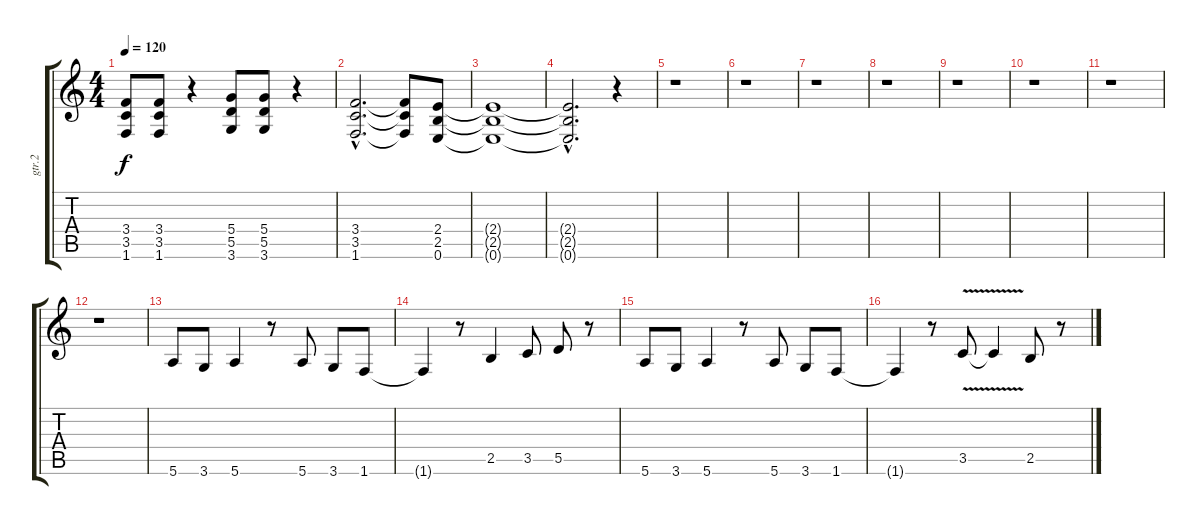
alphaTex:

\track ("gtr.2" "gtr.2") {instrument distortionguitar}
\staff {score tabs}
\tuning (E4 B3 G3 D3 A2 E2) {hide}
\ts (4 4)
\tempo 120
\clef g2
\ks c
(3.4 3.5 1.6).8{dy f} (3.4 3.5 1.6).8 r.4 (5.4 5.5 3.6).8 (5.4 5.5 3.6).8 r.4 |
(3.4{hac} 3.5{hac} 1.6{hac}).2{d} (3.4{t} 3.5{t} 1.6{t}).8 (2.4 2.5 0.6).8 |
(2.4{t} 2.5{t} 0.6{t}).1 |
(2.4{hac t} 2.5{hac t} 0.6{hac t}).2{d} r.4 |
r.1 |
r.1 |
r.1 |
r.1 |
r.1 |
r.1 |
r.1 |
r.1 |
5.6.8 3.6.8 5.6.4 r.8 5.6.8 3.6.8 1.6.8 |
1.6{t}.4 r.8 2.5.4 3.5.8 5.5.8 r.8 |
5.6.8 3.6.8 5.6.4 r.8 5.6.8 3.6.8 1.6.8 |
1.6{t}.4 r.8 3.5{v}.8 3.5{t}.4 2.5.8 r.8
